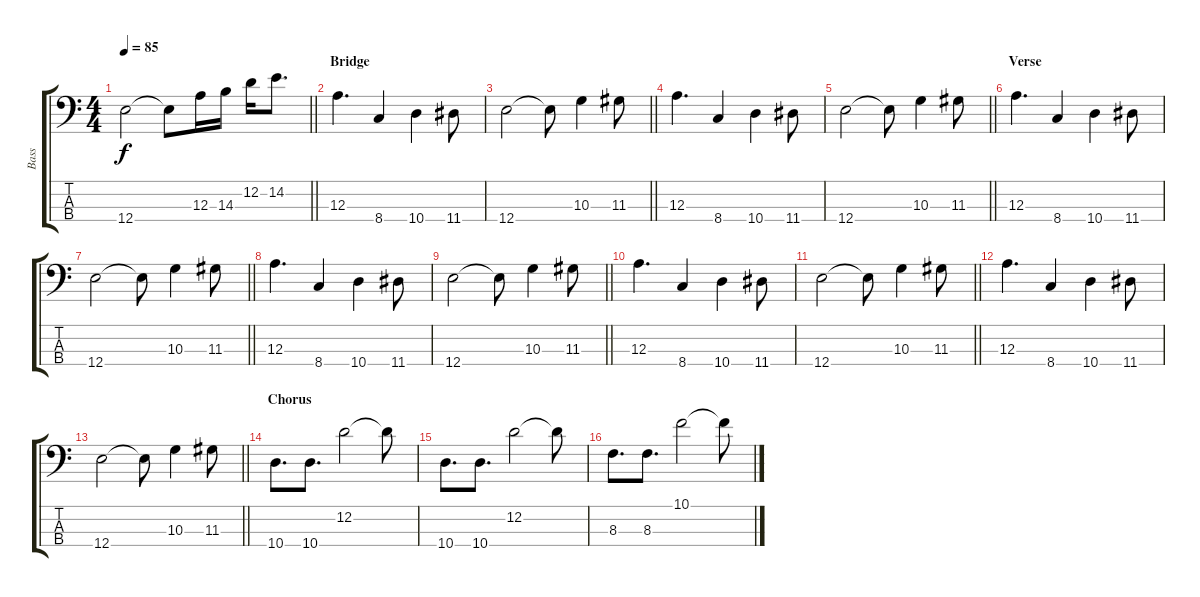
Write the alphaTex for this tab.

\track ("Bass" "Bass") {instrument electricbassfinger}
\staff {score tabs}
\tuning (G2 D2 A1 E1) {hide}
\ts (4 4)
\tempo 85
\clef f4
\barLineRight lightlight
\ks c
12.4.2{dy f} 12.4{t}.8 12.3.16 14.3.16 12.2.16 14.2.8{d} |
\section ("" "Bridge")
12.3.4{d} 8.4.4 10.4.4 11.4.8 |
\barLineRight lightlight
12.4.2 12.4{t}.8 10.3.4 11.3.8 |
12.3.4{d} 8.4.4 10.4.4 11.4.8 |
\barLineRight lightlight
12.4.2 12.4{t}.8 10.3.4 11.3.8 |
\section ("" "Verse")
12.3.4{d} 8.4.4 10.4.4 11.4.8 |
\barLineRight lightlight
12.4.2 12.4{t}.8 10.3.4 11.3.8 |
12.3.4{d} 8.4.4 10.4.4 11.4.8 |
\barLineRight lightlight
12.4.2 12.4{t}.8 10.3.4 11.3.8 |
12.3.4{d} 8.4.4 10.4.4 11.4.8 |
\barLineRight lightlight
12.4.2 12.4{t}.8 10.3.4 11.3.8 |
12.3.4{d} 8.4.4 10.4.4 11.4.8 |
\barLineRight lightlight
12.4.2 12.4{t}.8 10.3.4 11.3.8 |
\section ("" "Chorus")
10.4.8{d} 10.4.8{d} 12.2.2 12.2{t}.8 |
10.4.8{d} 10.4.8{d} 12.2.2 12.2{t}.8 |
8.3.8{d} 8.3.8{d} 10.1.2 10.1{t}.8
